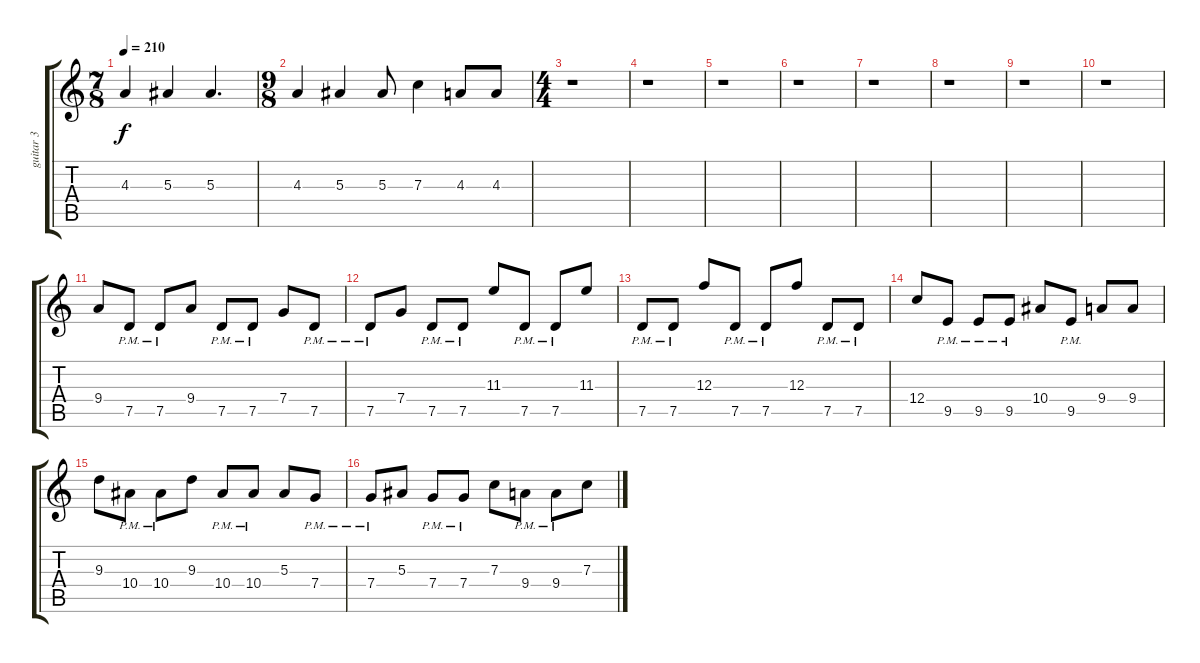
\track ("guitar 3" "guitar 3") {instrument distortionguitar}
\staff {score tabs}
\tuning (D4 A3 F3 C3 G2 D2) {hide}
\ts (7 8)
\tempo 210
\clef g2
\ks c
4.3.4{dy f} 5.3.4 5.3.4{d} |
\ts (9 8)
4.3.4 5.3.4 5.3.8 7.3.4 4.3.8 4.3.8 |
\ts (4 4)
r.1 |
r.1 |
r.1 |
r.1 |
r.1 |
r.1 |
r.1 |
r.1 |
9.4.8 7.5{pm}.8 7.5{pm}.8 9.4.8 7.5{pm}.8 7.5{pm}.8 7.4.8 7.5{pm}.8 |
7.5{pm}.8 7.4.8 7.5{pm}.8 7.5{pm}.8 11.3.8 7.5{pm}.8 7.5{pm}.8 11.3.8 |
7.5{pm}.8 7.5{pm}.8 12.3.8 7.5{pm}.8 7.5{pm}.8 12.3.8 7.5{pm}.8 7.5{pm}.8 |
12.4.8 9.5{pm}.8 9.5{pm}.8 9.5{pm}.8 10.4.8 9.5{pm}.8 9.4.8 9.4.8 |
9.3.8 10.4{pm}.8 10.4{pm}.8 9.3.8 10.4{pm}.8 10.4{pm}.8 5.3.8 7.4{pm}.8 |
7.4{pm}.8 5.3.8 7.4{pm}.8 7.4{pm}.8 7.3.8 9.4{pm}.8 9.4{pm}.8 7.3.8
